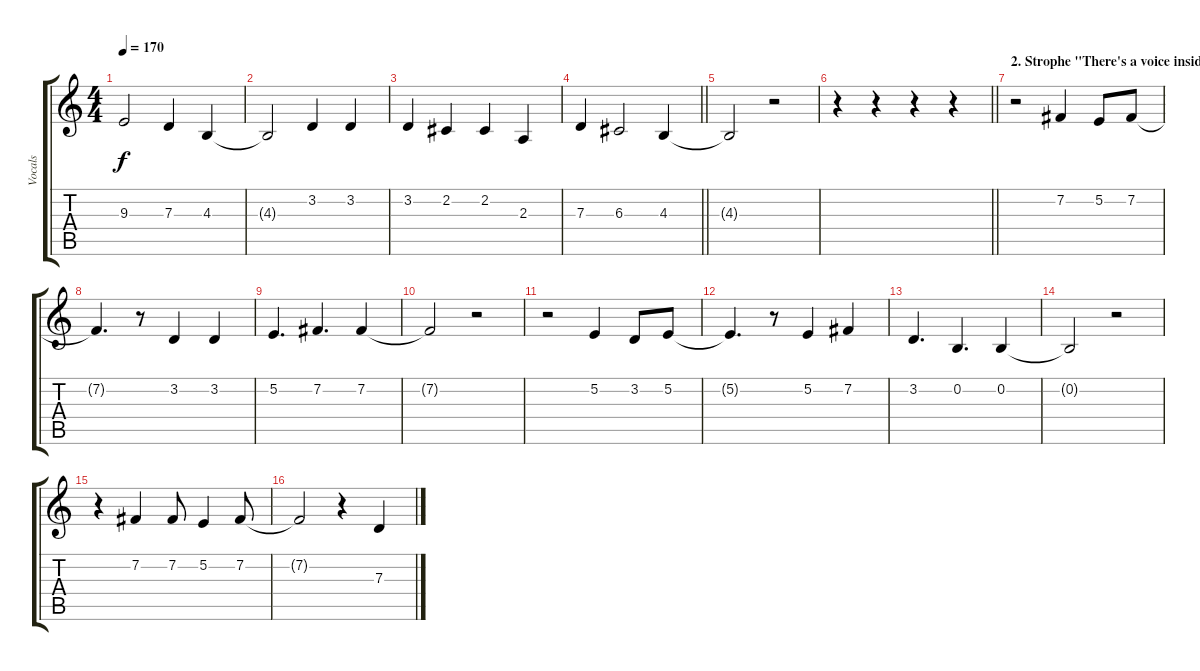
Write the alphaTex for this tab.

\track ("Vocals" "Vocals") {instrument flute}
\staff {score tabs}
\tuning (E4 B3 G3 D3 A2 E2) {hide}
\ts (4 4)
\tempo 170
\clef g2
\ks c
9.3.2{dy f} 7.3.4 4.3.4 |
4.3{t}.2 3.2.4 3.2.4 |
3.2.4 2.2.4 2.2.4 2.3.4 |
\barLineRight lightlight
7.3.4 6.3.2 4.3.4 |
4.3{t}.2 r.2 |
\barLineRight lightlight
r.4 r.4 r.4 r.4 |
\section ("" "2. Strophe \"There's a voice inside my head...\"")
r.2 7.2.4 5.2.8 7.2.8 |
7.2{t}.4{d} r.8 3.2.4 3.2.4 |
5.2.4{d} 7.2.4{d} 7.2.4 |
7.2{t}.2 r.2 |
r.2 5.2.4 3.2.8 5.2.8 |
5.2{t}.4{d} r.8 5.2.4 7.2.4 |
3.2.4{d} 0.2.4{d} 0.2.4 |
0.2{t}.2 r.2 |
r.4 7.2.4 7.2.8 5.2.4 7.2.8 |
7.2{t}.2 r.4 7.3.4
